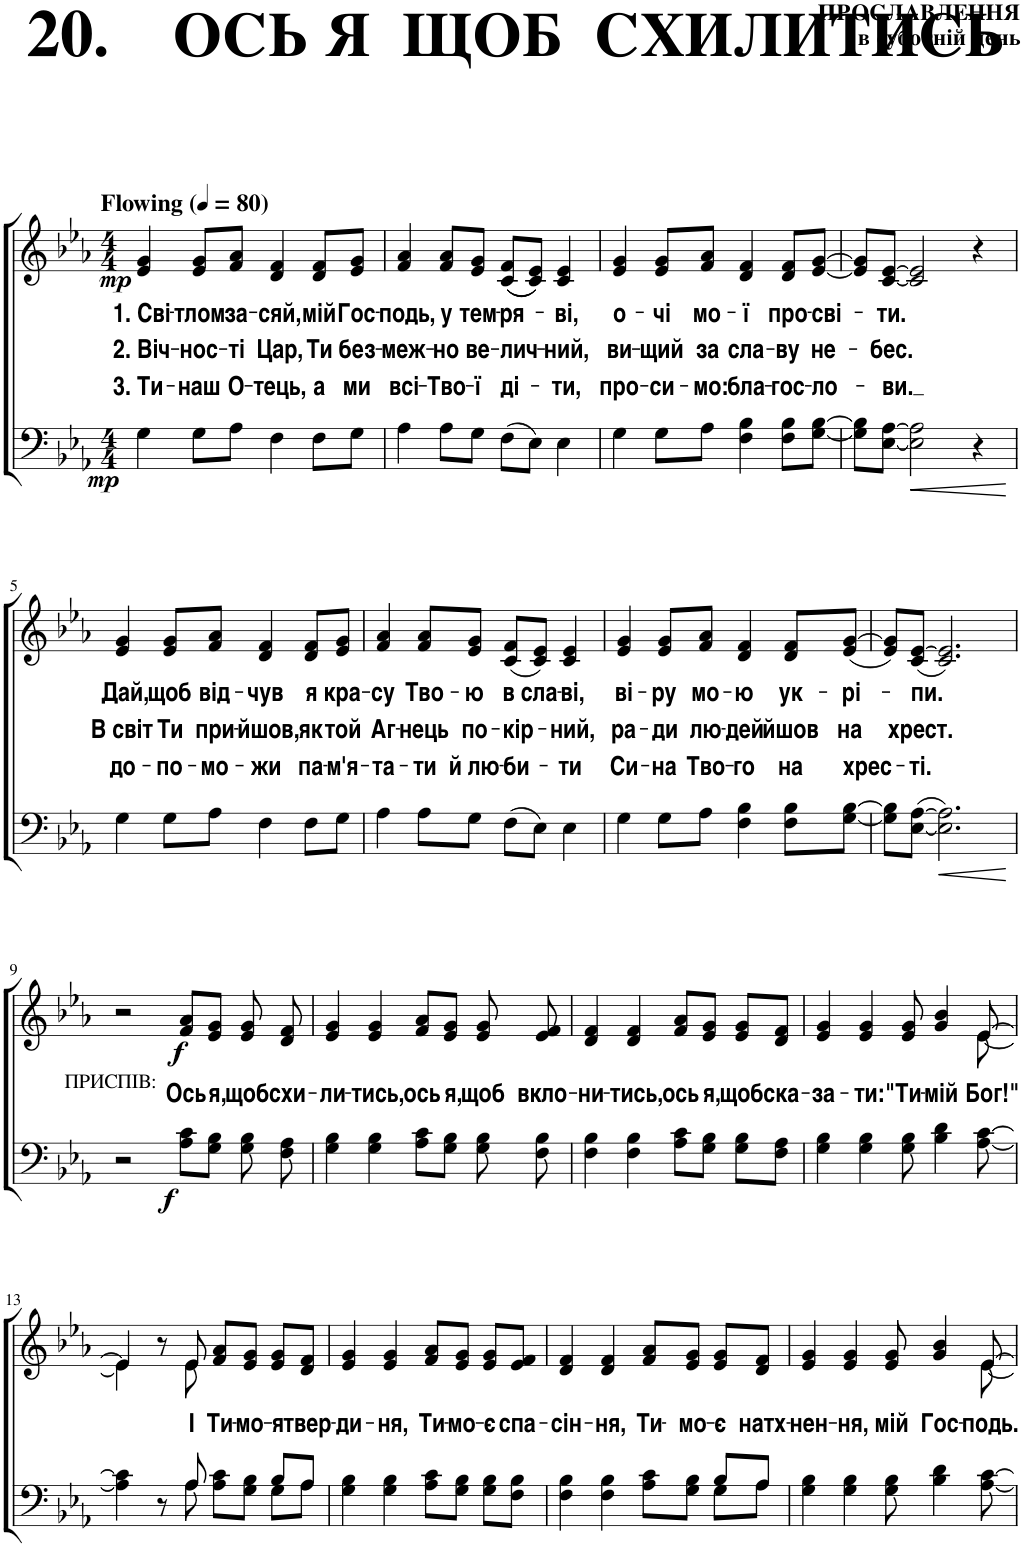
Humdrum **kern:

**kern	**dynam	**kern	**text	**text	**text	**dynam
*part2	*part2	*part1	*part1	*part1	*part1	*part1
*staff2	*staff2	*staff1	*staff1	*staff1	*staff1	*staff1
*I"Бас	*	*I"Сопрано	*	*	*	*
*clefF4	*	*clefG2	*	*	*	*
*k[b-e-a-]	*	*k[b-e-a-]	*	*	*	*
*M4/4	*	*M4/4	*	*	*	*
*MM80	*	*MM80	*	*	*	*
=1	=1	=1	=1	=1	=1	=1
!	!	!LO:TX:a:B:t=Flowing	!	!	!	!
!	!LO:DY:b	!	!LO:LY:b	!LO:LY:b	!LO:LY:b	!LO:DY:b
4G\	mp	4e-/ 4g/	1. Сві-	2. Віч-	3. Ти-	mp
!	!	!	!LO:LY:b	!LO:LY:b	!LO:LY:b	!
8G\L	.	8e-/ 8g/L	-тлом	-нос-	-наш	.
!	!	!	!LO:LY:b	!LO:LY:b	!LO:LY:b	!
8A-\J	.	8f/ 8a-/J	за-	-ті	О-	.
!	!	!	!LO:LY:b	!LO:LY:b	!LO:LY:b	!
4F\	.	4d/ 4f/	-сяй,	Цар,	-тець,	.
!	!	!	!LO:LY:b	!LO:LY:b	!LO:LY:b	!
8F\L	.	8d/ 8f/L	мій	Ти	а	.
!	!	!	!LO:LY:b	!LO:LY:b	!LO:LY:b	!
8G\J	.	8e-/ 8g/J	Гос-	без-	ми	.
=2	=2	=2	=2	=2	=2	=2
!	!	!	!LO:LY:b	!LO:LY:b	!LO:LY:b	!
4A-\	.	4f/ 4a-/	-подь,	-меж-	всі-	.
!	!	!	!LO:LY:b	!LO:LY:b	!LO:LY:b	!
8A-\L	.	8f/ 8a-/L	у	-но	-Тво-	.
!	!	!	!LO:LY:b	!LO:LY:b	!LO:LY:b	!
8G\J	.	8e-/ 8g/J	тем-	ве-	-ї	.
!	!	!	!LO:LY:b	!LO:LY:b	!LO:LY:b	!
(8F\L	.	((8c/ 8f/L	-ря-	-лич-	ді-	.
8E-\J)	.	8c/ 8e-/J))	.	.	.	.
!	!	!	!LO:LY:b	!LO:LY:b	!LO:LY:b	!
4E-\	.	4c/ 4e-/	-ві,	-ний,	-ти,	.
=3	=3	=3	=3	=3	=3	=3
!	!	!	!LO:LY:b	!LO:LY:b	!LO:LY:b	!
4G\	.	4e-/ 4g/	о-	ви-	про-	.
!	!	!	!LO:LY:b	!LO:LY:b	!LO:LY:b	!
8G\L	.	8e-/ 8g/L	-чі	-щий	-си-	.
!	!	!	!LO:LY:b	!LO:LY:b	!LO:LY:b	!
8A-\J	.	8f/ 8a-/J	мо-	за	-мо:	.
!	!	!	!LO:LY:b	!LO:LY:b	!LO:LY:b	!
4F\ 4B-\	.	4d/ 4f/	-ї	сла-	бла-	.
!	!	!	!LO:LY:b	!LO:LY:b	!LO:LY:b	!
8F\ 8B-\L	.	8d/ 8f/L	про-	-ву	-гос-	.
!	!	!	!LO:LY:b	!LO:LY:b	!LO:LY:b	!
[8G\ [8B-\J	.	[8e-/ [8g/J	-сві-	не-	-ло-	.
=4	=4	=4	=4	=4	=4	=4
8G\] 8B-\]L	.	8e-/] 8g/]L	.	.	.	.
!	!	!	!LO:LY:b	!LO:LY:b	!LO:LY:b	!
[8E-\ [8A-\J	.	[8c/ [8e-/J	-ти.	-бес.	-ви.	.
!	!LO:HP:b	!	!	!	!	!
2E-\] 2A-\]	<	2c/] 2e-/]	.	.	.	.
4r	.	4r	.	.	.	.
.	[	.	.	.	.	.
!!LO:LB:g=z
=5	=5	=5	=5	=5	=5	=5
!	!	!	!LO:LY:b	!LO:LY:b	!LO:LY:b	!
4G\	.	4e-/ 4g/	Дай,	В світ	до-	.
!	!	!	!LO:LY:b	!LO:LY:b	!LO:LY:b	!
8G\L	.	8e-/ 8g/L	щоб	Ти	-по-	.
!	!	!	!LO:LY:b	!LO:LY:b	!LO:LY:b	!
8A-\J	.	8f/ 8a-/J	від-	при-	-мо-	.
!	!	!	!LO:LY:b	!LO:LY:b	!LO:LY:b	!
4F\	.	4d/ 4f/	-чув	-йшов,	-жи	.
!	!	!	!LO:LY:b	!LO:LY:b	!LO:LY:b	!
8F\L	.	8d/ 8f/L	я	як	па-	.
!	!	!	!LO:LY:b	!LO:LY:b	!LO:LY:b	!
8G\J	.	8e-/ 8g/J	кра-	той	-м'я-	.
=6	=6	=6	=6	=6	=6	=6
!	!	!	!LO:LY:b	!LO:LY:b	!LO:LY:b	!
4A-\	.	4f/ 4a-/	-су	Аг-	-та-	.
!	!	!	!LO:LY:b	!LO:LY:b	!LO:LY:b	!
8A-\L	.	8f/ 8a-/L	Тво-	-нець	-ти	.
!	!	!	!LO:LY:b	!LO:LY:b	!LO:LY:b	!
8G\J	.	8e-/ 8g/J	-ю	по-	й лю-	.
!	!	!	!LO:LY:b	!LO:LY:b	!LO:LY:b	!
(8F\L	.	(8c/ 8f/L	в сла-	-кір-	-би-	.
8E-\J)	.	8c/ 8e-/J)	.	.	.	.
!	!	!	!LO:LY:b	!LO:LY:b	!LO:LY:b	!
4E-\	.	4c/ 4e-/	-ві,	-ний,	-ти	.
=7	=7	=7	=7	=7	=7	=7
!	!	!	!LO:LY:b	!LO:LY:b	!LO:LY:b	!
4G\	.	4e-/ 4g/	ві-	ра-	Си-	.
!	!	!	!LO:LY:b	!LO:LY:b	!LO:LY:b	!
8G\L	.	8e-/ 8g/L	-ру	-ди	-на	.
!	!	!	!LO:LY:b	!LO:LY:b	!LO:LY:b	!
8A-\J	.	8f/ 8a-/J	мо-	лю-	Тво-	.
!	!	!	!LO:LY:b	!LO:LY:b	!LO:LY:b	!
4F\ 4B-\	.	4d/ 4f/	-ю	-дей	-го	.
!	!	!	!LO:LY:b	!LO:LY:b	!LO:LY:b	!
8F\ 8B-\L	.	8d/ 8f/L	ук-	йшов	на	.
!	!	!	!LO:LY:b	!LO:LY:b	!LO:LY:b	!
[8G\ [8B-\J	.	(8e-/ [8g/J	-рі-	на	хрес-	.
=8	=8	=8	=8	=8	=8	=8
8G\] 8B-\]L	.	8e-/ 8g/]L)	.	.	.	.
!	!	!	!LO:LY:b	!LO:LY:b	!LO:LY:b	!
([8E-\ [8A-\J	.	(8c/ [8e-/J	-пи.	хрест.	-ті.	.
!	!LO:HP:b	!	!	!	!	!
2.E-\] 2.A-\])	<	2.c/ 2.e-/])	.	.	.	.
.	[	.	.	.	.	.
!!LO:LB:g=z
=9	=9	=9	=9	=9	=9	=9
2r	.	2r	.	.	.	.
!	!	!LO:TX:b:t=ПРИСПІВ&colon;	!	!	!	!
!	!LO:DY:b	!	!	!LO:LY:b	!	!LO:DY:b
8A-\ 8c\L	f	8f/ 8a-/L	.	Ось	.	f
!	!	!	!	!LO:LY:b	!	!
8G\ 8B-\J	.	8e-/ 8g/J	.	я,	.	.
!	!	!	!	!LO:LY:b	!	!
8G\ 8B-\	.	8e-/ 8g/	.	щоб	.	.
!	!	!	!	!LO:LY:b	!	!
8F\ 8A-\	.	8d/ 8f/	.	схи-	.	.
=10	=10	=10	=10	=10	=10	=10
!	!	!	!	!LO:LY:b	!	!
4G\ 4B-\	.	4e-/ 4g/	.	-ли-	.	.
!	!	!	!	!LO:LY:b	!	!
4G\ 4B-\	.	4e-/ 4g/	.	-тись,	.	.
!	!	!	!	!LO:LY:b	!	!
8A-\ 8c\L	.	8f/ 8a-/L	.	ось	.	.
!	!	!	!	!LO:LY:b	!	!
8G\ 8B-\J	.	8e-/ 8g/J	.	я,	.	.
!	!	!	!	!LO:LY:b	!	!
8G\ 8B-\	.	8e-/ 8g/	.	щоб	.	.
!	!	!	!	!LO:LY:b	!	!
8F\ 8B-\	.	8e-/ 8f/	.	вкло-	.	.
=11	=11	=11	=11	=11	=11	=11
!	!	!	!	!LO:LY:b	!	!
4F\ 4B-\	.	4d/ 4f/	.	-ни-	.	.
!	!	!	!	!LO:LY:b	!	!
4F\ 4B-\	.	4d/ 4f/	.	-тись,	.	.
!	!	!	!	!LO:LY:b	!	!
8A-\ 8c\L	.	8f/ 8a-/L	.	ось	.	.
!	!	!	!	!LO:LY:b	!	!
8G\ 8B-\J	.	8e-/ 8g/J	.	я,	.	.
!	!	!	!	!LO:LY:b	!	!
8G\ 8B-\L	.	8e-/ 8g/L	.	щоб	.	.
!	!	!	!	!LO:LY:b	!	!
8F\ 8A-\J	.	8d/ 8f/J	.	ска-	.	.
=12	=12	=12	=12	=12	=12	=12
!	!	!	!	!LO:LY:b	!	!
*	*	*^	*	*	*	*
4G\ 4B-\	.	4e-/ 4g/	2..ryy	.	-за-	.	.
!	!	!	!	!	!LO:LY:b	!	!
4G\ 4B-\	.	4e-/ 4g/	.	.	-ти:	.	.
!	!	!	!	!	!LO:LY:b	!	!
8G\ 8B-\	.	8e-/ 8g/	.	.	"Ти-	.	.
!	!	!	!	!	!LO:LY:b	!	!
4B-\ 4d\	.	4g/ 4b-/	.	.	-мій	.	.
!	!	!	!	!	!LO:LY:b	!	!
[8A-\ [8c\	.	[8e-/	[8e-\	.	Бог!"	.	.
!!LO:LB:g=z	!!
=13	=13	=13	=13	=13	=13	=13	=13
*^	*	*	*	*	*	*	*
4A-\] 4c\]	4.ryy	.	4e-/]	4e-\]	.	.	.	.
8r	.	.	8r	8ryy	.	.	.	.
!	!	!	!	!	!	!LO:LY:b	!	!
8A-/	8A-\	.	8e-/	8e-\	.	І	.	.
!	!	!	!	!	!	!LO:LY:b	!	!
8A-\ 8c\L	4ryy	.	8f/ 8a-/L	2ryy	.	Ти-	.	.
!	!	!	!	!	!	!LO:LY:b	!	!
8G\ 8B-\J	.	.	8e-/ 8g/J	.	.	-мо-	.	.
!	!	!	!	!	!	!LO:LY:b	!	!
8B-/L	8G\L	.	8e-/ 8g/L	.	.	-я	.	.
!	!	!	!	!	!	!LO:LY:b	!	!
8A-/J	8A-\J	.	8d/ 8f/J	.	.	твер-	.	.
*	*	*	*v	*v	*	*	*	*
=14	=14	=14	=14	=14	=14	=14	=14
!	!	!	!	!	!LO:LY:b	!	!
*v	*v	*	*	*	*	*	*
4G\ 4B-\	.	4e-/ 4g/	.	-ди-	.	.
!	!	!	!	!LO:LY:b	!	!
4G\ 4B-\	.	4e-/ 4g/	.	-ня,	.	.
!	!	!	!	!LO:LY:b	!	!
8A-\ 8c\L	.	8f/ 8a-/L	.	Ти-	.	.
!	!	!	!	!LO:LY:b	!	!
8G\ 8B-\J	.	8e-/ 8g/J	.	-мо-	.	.
!	!	!	!	!LO:LY:b	!	!
8G\ 8B-\L	.	8e-/ 8g/L	.	-є	.	.
!	!	!	!	!LO:LY:b	!	!
8F\ 8B-\J	.	8e-/ 8f/J	.	спа-	.	.
=15	=15	=15	=15	=15	=15	=15
*^	*	*	*	*	*	*
!	!	!	!	!	!LO:LY:b	!	!
4F\ 4B-\	2.ryy	.	4d/ 4f/	.	-сін-	.	.
!	!	!	!	!	!LO:LY:b	!	!
4F\ 4B-\	.	.	4d/ 4f/	.	-ня,	.	.
!	!	!	!	!	!LO:LY:b	!	!
8A-\ 8c\L	.	.	8f/ 8a-/L	.	Ти-	.	.
!	!	!	!	!	!LO:LY:b	!	!
8G\ 8B-\J	.	.	8e-/ 8g/J	.	-мо-	.	.
!	!	!	!	!	!LO:LY:b	!	!
8B-/L	8G\L	.	8e-/ 8g/L	.	-є	.	.
!	!	!	!	!	!LO:LY:b	!	!
8A-/J	8A-\J	.	8d/ 8f/J	.	натх-	.	.
=16	=16	=16	=16	=16	=16	=16	=16
!	!	!	!	!	!LO:LY:b	!	!
*v	*v	*	*^	*	*	*	*
4G\ 4B-\	.	4e-/ 4g/	2..ryy	.	-нен-	.	.
!	!	!	!	!	!LO:LY:b	!	!
4G\ 4B-\	.	4e-/ 4g/	.	.	-ня,	.	.
!	!	!	!	!	!LO:LY:b	!	!
8G\ 8B-\	.	8e-/ 8g/	.	.	мій	.	.
!	!	!	!	!	!LO:LY:b	!	!
4B-\ 4d\	.	4g/ 4b-/	.	.	Гос-	.	.
!	!	!	!	!	!LO:LY:b	!	!
[8A-\ [8c\	.	[8e-/	[8e-\	.	-подь.	.	.
*	*	*v	*v	*	*	*	*
=	=	=	=	=	=	=
*-	*-	*-	*-	*-	*-	*-
